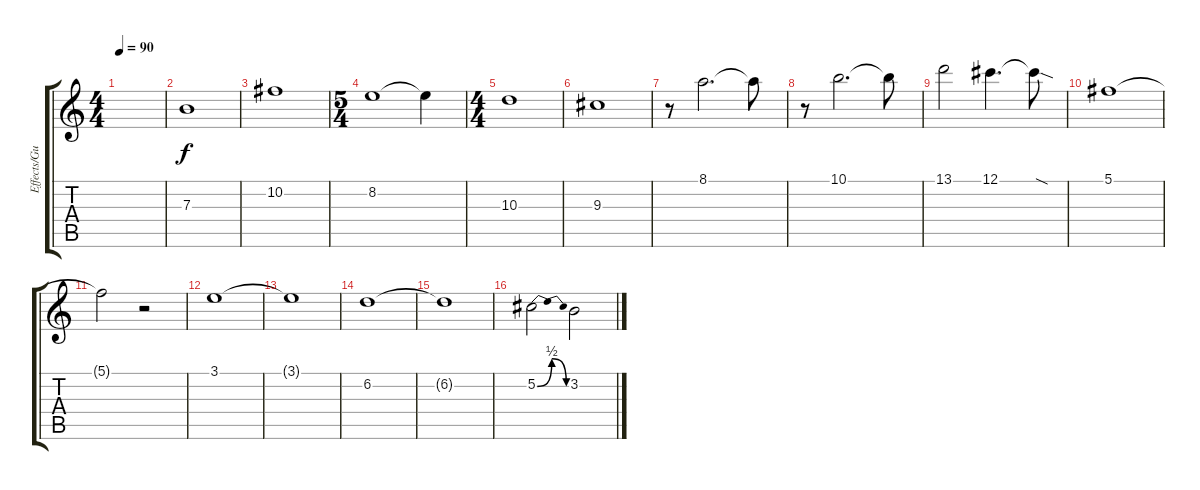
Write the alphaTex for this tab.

\track ("Effects/Guitar" "Effects/Gu") {instrument guitarharmonics}
\staff {score tabs}
\tuning (Db4 Ab3 E3 B2 Gb2 Db2) {hide}
\ts (4 4)
\tempo 90
\clef g2
\ks c
|
7.3.1{balance 10 instrument electricguitarjazz} |
10.2.1 |
\ts (5 4)
8.2.1 8.2{t}.4 |
\ts (4 4)
10.3.1 |
9.3.1 |
r.8 8.1.2{d} 8.1{t}.8 |
r.8 10.1.2{d} 10.1{t}.8 |
13.1.2 12.1.4{d} 12.1{sod t}.8 |
5.1.1{volume 0} |
5.1{t}.2 r.2 |
3.1.1{volume 7} |
3.1{t}.1 |
6.2.1 |
6.2{t}.1 |
5.2{be (bendrelease 0 0 21 2 21 2 60 0)}.2 3.2.2
